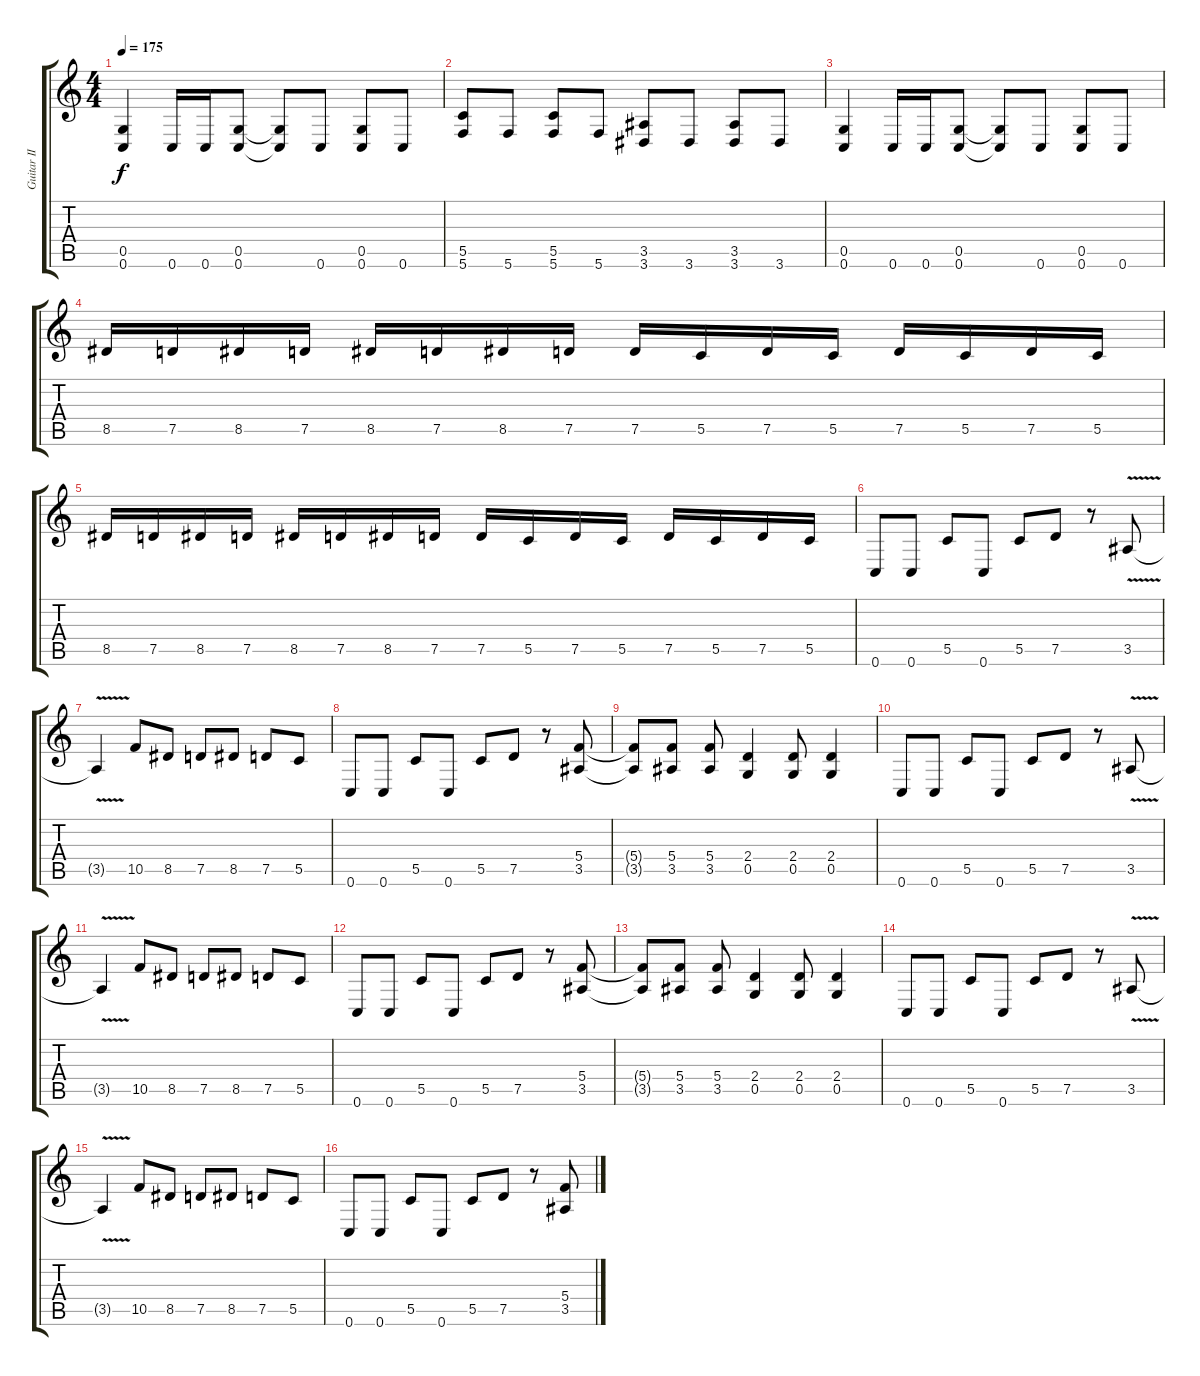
\track ("Guitar II" "Guitar II") {instrument overdrivenguitar}
\staff {score tabs}
\tuning (D4 A3 F3 C3 G2 C2) {hide}
\ts (4 4)
\tempo 175
\clef g2
\ks c
(0.5 0.6).4{dy f} 0.6.16 0.6.16 (0.5 0.6).8 (0.5{t} 0.6{t}).8 0.6.8 (0.5 0.6).8 0.6.8 |
(5.5 5.6).8 5.6.8 (5.5 5.6).8 5.6.8 (3.5 3.6).8 3.6.8 (3.5 3.6).8 3.6.8 |
(0.5 0.6).4 0.6.16 0.6.16 (0.5 0.6).8 (0.5{t} 0.6{t}).8 0.6.8 (0.5 0.6).8 0.6.8 |
8.5.16 7.5.16 8.5.16 7.5.16 8.5.16 7.5.16 8.5.16 7.5.16 7.5.16 5.5.16 7.5.16 5.5.16 7.5.16 5.5.16 7.5.16 5.5.16 |
8.5.16 7.5.16 8.5.16 7.5.16 8.5.16 7.5.16 8.5.16 7.5.16 7.5.16 5.5.16 7.5.16 5.5.16 7.5.16 5.5.16 7.5.16 5.5.16 |
0.6.8 0.6.8 5.5.8 0.6.8 5.5.8 7.5.8 r.8 3.5{v}.8 |
3.5{t}.4 10.5.8 8.5.8 7.5.8 8.5.8 7.5.8 5.5.8 |
0.6.8 0.6.8 5.5.8 0.6.8 5.5.8 7.5.8 r.8 (5.4 3.5).8 |
(5.4{t} 3.5{t}).8 (5.4 3.5).8 (5.4 3.5).8 (2.4 0.5).4 (2.4 0.5).8 (2.4 0.5).4 |
0.6.8 0.6.8 5.5.8 0.6.8 5.5.8 7.5.8 r.8 3.5{v}.8 |
3.5{t}.4 10.5.8 8.5.8 7.5.8 8.5.8 7.5.8 5.5.8 |
0.6.8 0.6.8 5.5.8 0.6.8 5.5.8 7.5.8 r.8 (5.4 3.5).8 |
(5.4{t} 3.5{t}).8 (5.4 3.5).8 (5.4 3.5).8 (2.4 0.5).4 (2.4 0.5).8 (2.4 0.5).4 |
0.6.8 0.6.8 5.5.8 0.6.8 5.5.8 7.5.8 r.8 3.5{v}.8 |
3.5{t}.4 10.5.8 8.5.8 7.5.8 8.5.8 7.5.8 5.5.8 |
0.6.8 0.6.8 5.5.8 0.6.8 5.5.8 7.5.8 r.8 (5.4 3.5).8
